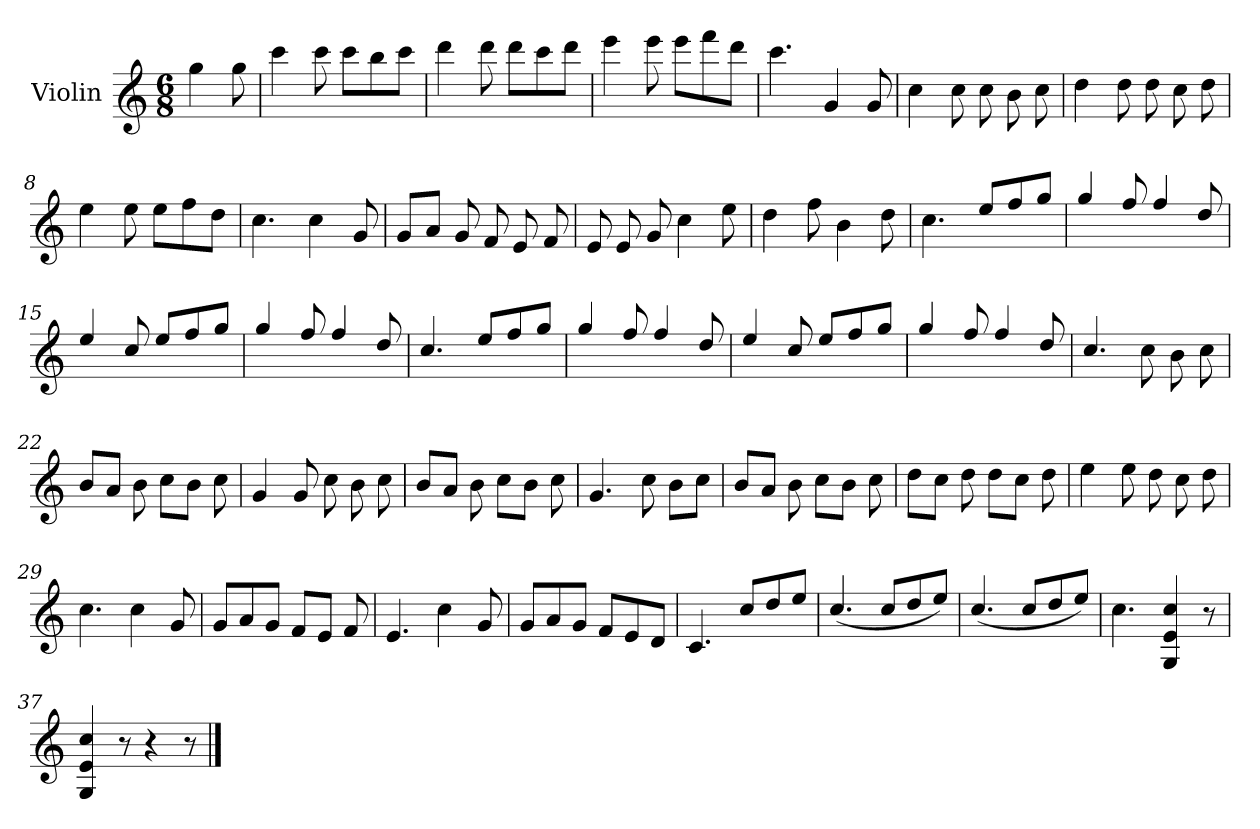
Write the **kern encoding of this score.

**kern	**dynam
*part1	*part1
*staff1	*staff1
*I"Violin	*
*I'Vln.	*
*clefG2	*
*M6/8	*
=1	=1
4gg	Allegretto
8gg	.
=2	=2
4ccc	.
8ccc	.
8cccL	.
8bb	.
8cccJ	.
=3	=3
4ddd	.
8ddd	.
8dddL	.
8ccc	.
8dddJ	.
=4	=4
4eee	.
8eee	.
8eeeL	.
8fff	.
8dddJ	.
=5	=5
4.ccc	.
4g	.
8g	.
=6	=6
4cc	.
8cc	.
8cc	.
8b	.
8cc	.
=7	=7
4dd	.
8dd	.
8dd	.
8cc	.
8dd	.
!!LO:LB:g=z
=8	=8
4ee	.
8ee	.
8eeL	.
8ff	.
8ddJ	.
=9	=9
4.cc	.
4cc	.
8g	.
=10	=10
8gL	.
8aJ	.
8g	.
8f	.
8e	.
8f	.
=11	=11
8e	.
8e	.
8g	.
4cc	.
8ee	.
=12	=12
4dd	.
8ff	.
4b	.
8dd	.
=13	=13
4.cc	.
8ee/L	.
8ff/	.
8gg/J	.
=14	=14
4gg/	.
8ff/	.
4ff/	.
8dd/	.
!!LO:LB:g=z
=15	=15
4ee/	.
8cc/	.
8ee/L	.
8ff/	.
8gg/J	.
=16	=16
4gg/	.
8ff/	.
4ff/	.
8dd/	.
=17	=17
4.cc/	.
8ee/L	.
8ff/	.
8gg/J	.
=18	=18
4gg/	.
8ff/	.
4ff/	.
8dd/	.
=19	=19
4ee/	.
8cc/	.
8ee/L	.
8ff/	.
8gg/J	.
=20	=20
4gg/	.
8ff/	.
4ff/	.
8dd/	.
=21	=21
4.cc/	.
8cc	.
8b	.
8cc	.
!!LO:LB:g=z
=22	=22
(8bL	.
8aJ	.
8b	.
(8ccL	.
8bJ	.
8cc	.
=23	=23
4g	.
8g	.
8cc	.
8b	.
8cc	.
=24	=24
8bL	.
8aJ	.
8b	.
(8ccL	.
8bJ	.
8cc	.
=25	=25
4.g	.
8cc	.
8bL	.
8ccJ	.
=26	=26
8bL	.
8aJ	.
8b	.
(8ccL	.
8bJ	.
8cc	.
=27	=27
8ddL	.
8ccJ	.
8dd	.
8ddL	.
8ccJ	.
8dd	.
!!LO:LB:g=z
=28	=28
4ee	.
8ee	.
8dd	.
8cc	.
8dd	.
=29	=29
4.cc	.
4cc	.
8g	.
=30	=30
8gL	.
8a	.
8gJ	.
(8fL	.
8eJ	.
8f	.
=31	=31
4.e	.
4cc	.
8g	.
=32	=32
8gL	.
8a	.
8gJ	.
(8fL	.
8e	.
8dJ	.
=33	=33
4.c	.
8cc/L	.
8dd/	.
8ee/J	.
!!LO:LB:g=z
=34	=34
(4.cc/	.
8cc/L	.
8dd/	.
8ee/J)	.
=35	=35
(4.cc/	.
8cc/L	.
8dd/	.
8ee/J)	.
=36	=36
4.cc	.
4G 4e 4cc	.
8r	.
=37	=37
4G 4e 4cc	.
8r	.
4r	.
8r	.
==	==
*-	*-
